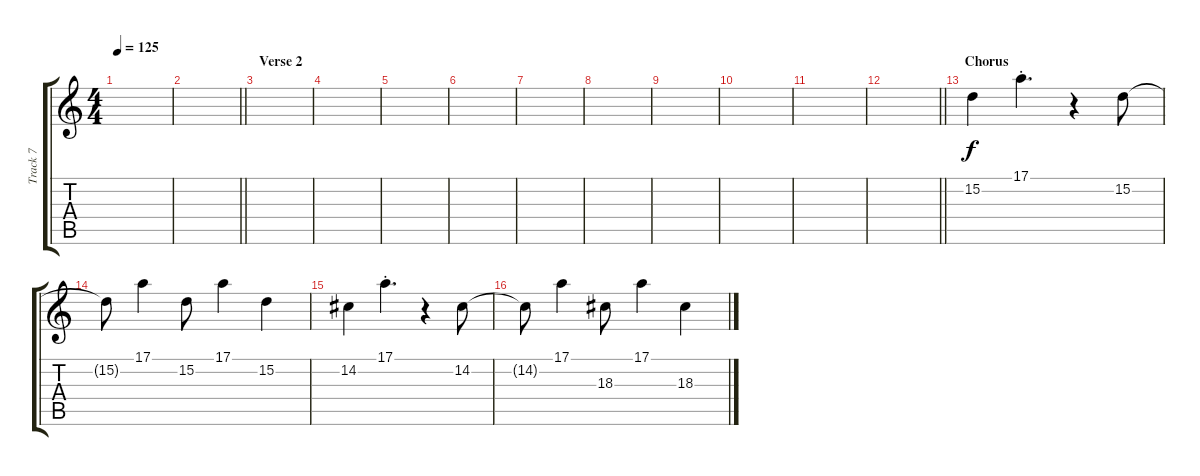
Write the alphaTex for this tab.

\track ("Track 7" "Track 7") {instrument stringensemble1}
\staff {score tabs}
\tuning (E4 B3 G3 D3 A2 E2) {hide}
\ts (4 4)
\tempo 125
\clef g2
\ks c
|
\barLineRight lightlight
|
\section ("" "Verse 2")
|
|
|
|
|
|
|
|
|
\barLineRight lightlight
|
\section ("" "Chorus")
15.2.4 17.1{st}.4{d} r.4 15.2.8 |
15.2{t}.8 17.1.4 15.2.8 17.1.4 15.2.4 |
14.2.4 17.1{st}.4{d} r.4 14.2.8 |
14.2{t}.8 17.1.4 18.3.8 17.1.4 18.3.4
